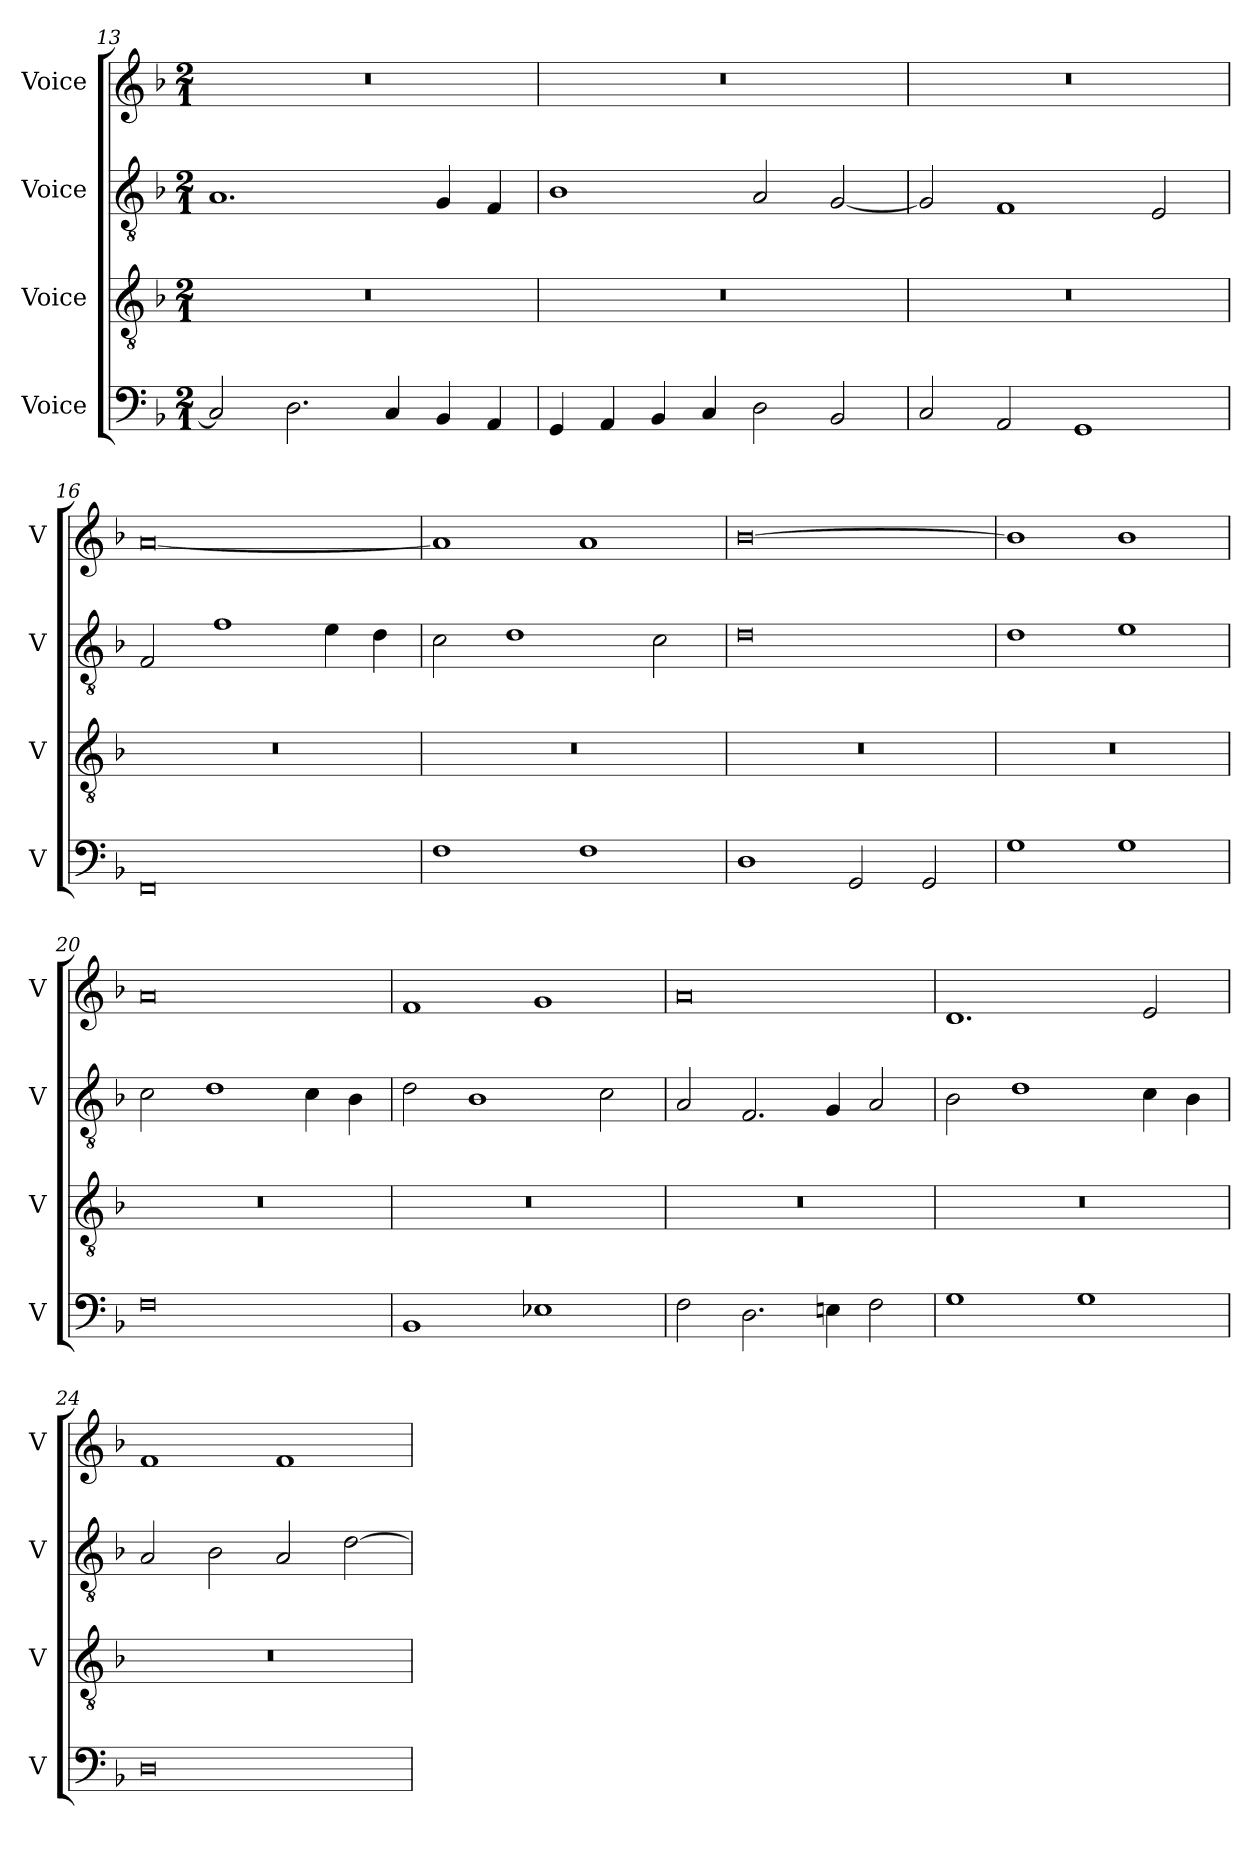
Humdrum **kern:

**kern	**kern	**kern	**kern
*part4	*part3	*part2	*part1
*staff4	*staff3	*staff2	*staff1
*I"Voice	*I"Voice	*I"Voice	*I"Voice
*I'V	*I'V	*I'V	*I'V
!!LO:PB:g=z
*clefF4	*clefGv2	*clefGv2	*clefG2
*k[b-]	*k[b-]	*k[b-]	*k[b-]
*M2/1	*M2/1	*M2/1	*M2/1
=13	=13	=13	=13
2C/]	0r	1.A	0r
2.D\	.	.	.
4C/	.	.	.
4BB-/	.	4G/	.
4AA/	.	4F/	.
=14	=14	=14	=14
4GG/	0r	1B-	0r
4AA/	.	.	.
4BB-/	.	.	.
4C/	.	.	.
2D\	.	2A/	.
2BB-/	.	[2G/	.
=15	=15	=15	=15
2C/	0r	2G/]	0r
2AA/	.	1F	.
1GG	.	.	.
.	.	2E/	.
=16	=16	=16	=16
0FF	0r	2F/	[0a
.	.	1f	.
.	.	4e\	.
.	.	4d\	.
!!LO:LB:g=z
=17	=17	=17	=17
1F	0r	2c\	1a]
.	.	1d	.
1F	.	.	1a
.	.	2c\	.
=18	=18	=18	=18
1D	0r	0d	[0b-
2GG/	.	.	.
2GG/	.	.	.
=19	=19	=19	=19
1G	0r	1d	1b-]
1G	.	1e	1b-
=20	=20	=20	=20
0F	0r	2c\	0a
.	.	1d	.
.	.	4c\	.
.	.	4B-\	.
!!LO:LB:g=z
=21	=21	=21	=21
1BB-	0r	2d\	1f
.	.	1B-	.
1E-X	.	.	1g
.	.	2c\	.
=22	=22	=22	=22
2F\	0r	2A/	0a
2.D\	.	2.F/	.
4En\	.	4G/	.
2F\	.	2A/	.
=23	=23	=23	=23
1G	0r	2B-\	1.d
.	.	1d	.
1G	.	.	.
.	.	4c\	2e/
.	.	4B-\	.
=24	=24	=24	=24
0D	0r	2A/	1f
.	.	2B-\	.
.	.	2A/	1f
.	.	[2d\	.
=	=	=	=
*-	*-	*-	*-
